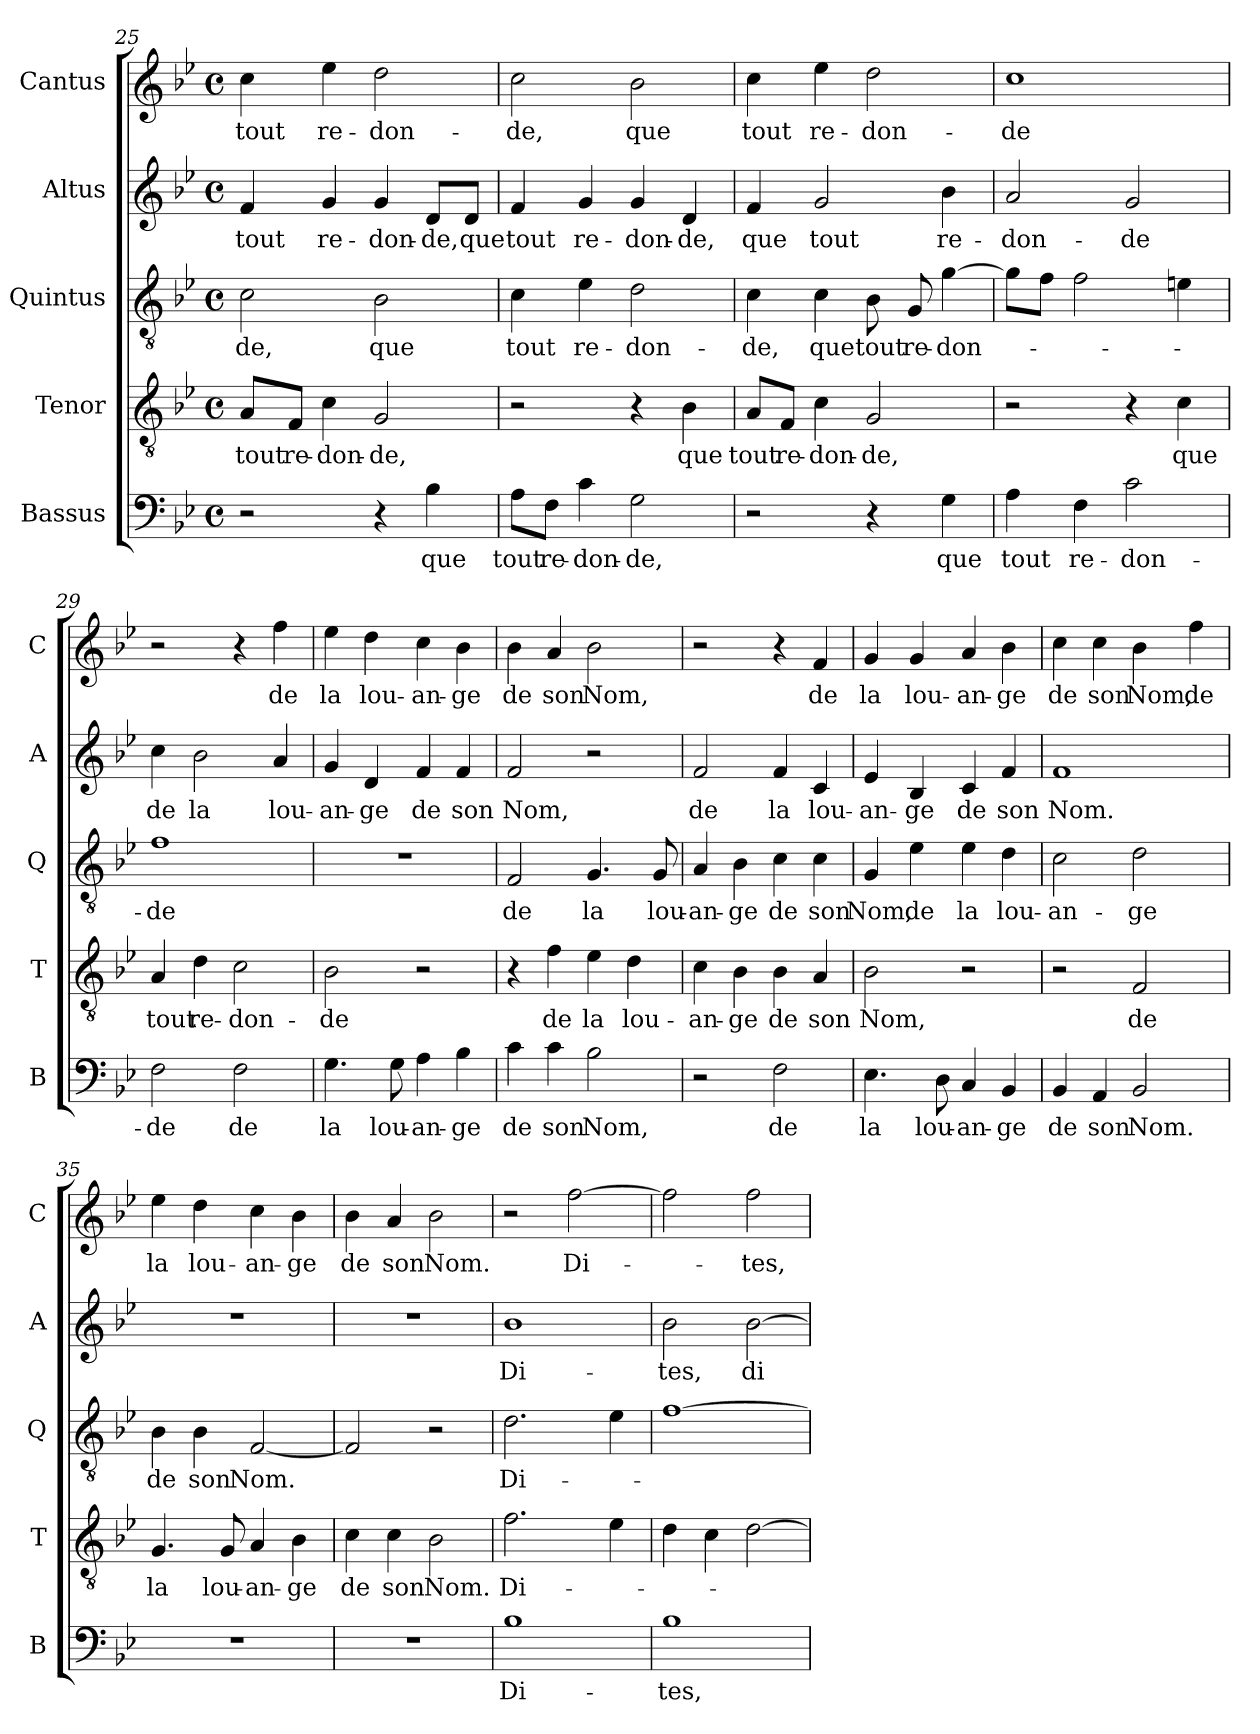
**kern	**text	**kern	**text	**kern	**text	**kern	**text	**kern	**text
*part5	*part5	*part4	*part4	*part3	*part3	*part2	*part2	*part1	*part1
*staff5	*staff5	*staff4	*staff4	*staff3	*staff3	*staff2	*staff2	*staff1	*staff1
*I"Bassus	*	*I"Tenor	*	*I"Quintus	*	*I"Altus	*	*I"Cantus	*
*I'B	*	*I'T	*	*I'Q	*	*I'A	*	*I'C	*
*clefF4	*	*clefGv2	*	*clefGv2	*	*clefG2	*	*clefG2	*
*k[b-e-]	*	*k[b-e-]	*	*k[b-e-]	*	*k[b-e-]	*	*k[b-e-]	*
*B-:	*	*B-:	*	*B-:	*	*B-:	*	*B-:	*
*M4/4	*	*M4/4	*	*M4/4	*	*M4/4	*	*M4/4	*
*met(c)	*	*met(c)	*	*met(c)	*	*met(c)	*	*met(c)	*
=25	=25	=25	=25	=25	=25	=25	=25	=25	=25
!	!	!	!LO:LY:b	!	!LO:LY:b	!	!LO:LY:b	!	!LO:LY:b
2r	.	8A/L	tout	2c\	-de,	4f/	tout	4cc\	tout
!	!	!	!LO:LY:b	!	!	!	!	!	!
.	.	8F/J	re-	.	.	.	.	.	.
!	!	!	!LO:LY:b	!	!	!	!LO:LY:b	!	!LO:LY:b
.	.	4c\	-don-	.	.	4g/	re-	4ee-\	re-
!	!	!	!LO:LY:b	!	!LO:LY:b	!	!LO:LY:b	!	!LO:LY:b
4r	.	2G/	-de,	2B-\	que	4g/	-don-	2dd\	-don-
!	!LO:LY:b	!	!	!	!	!	!LO:LY:b	!	!
4B-\	que	.	.	.	.	8d/L	-de,	.	.
!	!	!	!	!	!	!	!LO:LY:b	!	!
.	.	.	.	.	.	8d/J	que	.	.
=26	=26	=26	=26	=26	=26	=26	=26	=26	=26
!	!LO:LY:b	!	!	!	!LO:LY:b	!	!LO:LY:b	!	!LO:LY:b
8A\L	tout	2r	.	4c\	tout	4f/	tout	2cc\	-de,
!	!LO:LY:b	!	!	!	!	!	!	!	!
8F\J	re-	.	.	.	.	.	.	.	.
!	!LO:LY:b	!	!	!	!LO:LY:b	!	!LO:LY:b	!	!
4c\	-don-	.	.	4e-\	re-	4g/	re-	.	.
!	!LO:LY:b	!	!	!	!LO:LY:b	!	!LO:LY:b	!	!LO:LY:b
2G\	-de,	4r	.	2d\	-don-	4g/	-don-	2b-\	que
!	!	!	!LO:LY:b	!	!	!	!LO:LY:b	!	!
.	.	4B-\	que	.	.	4d/	-de,	.	.
=27	=27	=27	=27	=27	=27	=27	=27	=27	=27
!	!	!	!LO:LY:b	!	!LO:LY:b	!	!LO:LY:b	!	!LO:LY:b
2r	.	8A/L	tout	4c\	-de,	4f/	que	4cc\	tout
!	!	!	!LO:LY:b	!	!	!	!	!	!
.	.	8F/J	re-	.	.	.	.	.	.
!	!	!	!LO:LY:b	!	!LO:LY:b	!	!LO:LY:b	!	!LO:LY:b
.	.	4c\	-don-	4c\	que	2g/	tout	4ee-\	re-
!	!	!	!LO:LY:b	!	!LO:LY:b	!	!	!	!LO:LY:b
4r	.	2G/	-de,	8B-\	tout	.	.	2dd\	-don-
!	!	!	!	!	!LO:LY:b	!	!	!	!
.	.	.	.	8G/	re-	.	.	.	.
!	!LO:LY:b	!	!	!	!LO:LY:b	!	!LO:LY:b	!	!
4G\	que	.	.	[4g\	-don-	4b-\	re-	.	.
=28	=28	=28	=28	=28	=28	=28	=28	=28	=28
!	!LO:LY:b	!	!	!	!	!	!LO:LY:b	!	!LO:LY:b
4A\	tout	2r	.	8g\L]	.	2a/	-don-	1cc	-de
.	.	.	.	8f\J	.	.	.	.	.
!	!LO:LY:b	!	!	!	!	!	!	!	!
4F\	re-	.	.	2f\	.	.	.	.	.
!	!LO:LY:b	!	!	!	!	!	!LO:LY:b	!	!
2c\	-don-	4r	.	.	.	2g/	-de	.	.
!	!	!	!LO:LY:b	!	!	!	!	!	!
.	.	4c\	que	4en\	.	.	.	.	.
!!LO:PB:g=z
=29	=29	=29	=29	=29	=29	=29	=29	=29	=29
!	!LO:LY:b	!	!LO:LY:b	!	!LO:LY:b	!	!LO:LY:b	!	!
2F\	-de	4A/	tout	1f	-de	4cc\	de	2r	.
!	!	!	!LO:LY:b	!	!	!	!LO:LY:b	!	!
.	.	4d\	re-	.	.	2b-\	la	.	.
!	!LO:LY:b	!	!LO:LY:b	!	!	!	!	!	!
2F\	de	2c\	-don-	.	.	.	.	4r	.
!	!	!	!	!	!	!	!LO:LY:b	!	!LO:LY:b
.	.	.	.	.	.	4a/	lou-	4ff\	de
=30	=30	=30	=30	=30	=30	=30	=30	=30	=30
!	!LO:LY:b	!	!LO:LY:b	!	!	!	!LO:LY:b	!	!LO:LY:b
4.G\	la	2B-\	-de	1r	.	4g/	-an-	4ee-\	la
!	!	!	!	!	!	!	!LO:LY:b	!	!LO:LY:b
.	.	.	.	.	.	4d/	-ge	4dd\	lou-
!	!LO:LY:b	!	!	!	!	!	!	!	!
8G\	lou-	.	.	.	.	.	.	.	.
!	!LO:LY:b	!	!	!	!	!	!LO:LY:b	!	!LO:LY:b
4A\	-an-	2r	.	.	.	4f/	de	4cc\	-an-
!	!LO:LY:b	!	!	!	!	!	!LO:LY:b	!	!LO:LY:b
4B-\	-ge	.	.	.	.	4f/	son	4b-\	-ge
=31	=31	=31	=31	=31	=31	=31	=31	=31	=31
!	!LO:LY:b	!	!	!	!LO:LY:b	!	!LO:LY:b	!	!LO:LY:b
4c\	de	4r	.	2F/	de	2f/	Nom,	4b-\	de
!	!LO:LY:b	!	!LO:LY:b	!	!	!	!	!	!LO:LY:b
4c\	son	4f\	de	.	.	.	.	4a/	son
!	!LO:LY:b	!	!LO:LY:b	!	!LO:LY:b	!	!	!	!LO:LY:b
2B-\	Nom,	4e-\	la	4.G/	la	2r	.	2b-\	Nom,
!	!	!	!LO:LY:b	!	!	!	!	!	!
.	.	4d\	lou-	.	.	.	.	.	.
!	!	!	!	!	!LO:LY:b	!	!	!	!
.	.	.	.	8G/	lou-	.	.	.	.
=32	=32	=32	=32	=32	=32	=32	=32	=32	=32
!	!	!	!LO:LY:b	!	!LO:LY:b	!	!LO:LY:b	!	!
2r	.	4c\	-an-	4A/	-an-	2f/	de	2r	.
!	!	!	!LO:LY:b	!	!LO:LY:b	!	!	!	!
.	.	4B-\	-ge	4B-\	-ge	.	.	.	.
!	!LO:LY:b	!	!LO:LY:b	!	!LO:LY:b	!	!LO:LY:b	!	!
2F\	de	4B-\	de	4c\	de	4f/	la	4r	.
!	!	!	!LO:LY:b	!	!LO:LY:b	!	!LO:LY:b	!	!LO:LY:b
.	.	4A/	son	4c\	son	4c/	lou-	4f/	de
=33	=33	=33	=33	=33	=33	=33	=33	=33	=33
!	!LO:LY:b	!	!LO:LY:b	!	!LO:LY:b	!	!LO:LY:b	!	!LO:LY:b
4.E-\	la	2B-\	Nom,	4G/	Nom,	4e-/	-an-	4g/	la
!	!	!	!	!	!LO:LY:b	!	!LO:LY:b	!	!LO:LY:b
.	.	.	.	4e-\	de	4B-/	-ge	4g/	lou-
!	!LO:LY:b	!	!	!	!	!	!	!	!
8D\	lou-	.	.	.	.	.	.	.	.
!	!LO:LY:b	!	!	!	!LO:LY:b	!	!LO:LY:b	!	!LO:LY:b
4C/	-an-	2r	.	4e-\	la	4c/	de	4a/	-an-
!	!LO:LY:b	!	!	!	!LO:LY:b	!	!LO:LY:b	!	!LO:LY:b
4BB-/	-ge	.	.	4d\	lou-	4f/	son	4b-\	-ge
=34	=34	=34	=34	=34	=34	=34	=34	=34	=34
!	!LO:LY:b	!	!	!	!LO:LY:b	!	!LO:LY:b	!	!LO:LY:b
4BB-/	de	2r	.	2c\	-an-	1f	Nom.	4cc\	de
!	!LO:LY:b	!	!	!	!	!	!	!	!LO:LY:b
4AA/	son	.	.	.	.	.	.	4cc\	son
!	!LO:LY:b	!	!LO:LY:b	!	!LO:LY:b	!	!	!	!LO:LY:b
2BB-/	Nom.	2F/	de	2d\	-ge	.	.	4b-\	Nom,
!	!	!	!	!	!	!	!	!	!LO:LY:b
.	.	.	.	.	.	.	.	4ff\	de
!!LO:LB:g=z
=35	=35	=35	=35	=35	=35	=35	=35	=35	=35
!	!	!	!LO:LY:b	!	!LO:LY:b	!	!	!	!LO:LY:b
1r	.	4.G/	la	4B-\	de	1r	.	4ee-\	la
!	!	!	!	!	!LO:LY:b	!	!	!	!LO:LY:b
.	.	.	.	4B-\	son	.	.	4dd\	lou-
!	!	!	!LO:LY:b	!	!	!	!	!	!
.	.	8G/	lou-	.	.	.	.	.	.
!	!	!	!LO:LY:b	!	!LO:LY:b	!	!	!	!LO:LY:b
.	.	4A/	-an-	[2F/	Nom.	.	.	4cc\	-an-
!	!	!	!LO:LY:b	!	!	!	!	!	!LO:LY:b
.	.	4B-\	-ge	.	.	.	.	4b-\	-ge
=36	=36	=36	=36	=36	=36	=36	=36	=36	=36
!	!	!	!LO:LY:b	!	!	!	!	!	!LO:LY:b
1r	.	4c\	de	2F/]	.	1r	.	4b-\	de
!	!	!	!LO:LY:b	!	!	!	!	!	!LO:LY:b
.	.	4c\	son	.	.	.	.	4a/	son
!	!	!	!LO:LY:b	!	!	!	!	!	!LO:LY:b
.	.	2B-\	Nom.	2r	.	.	.	2b-\	Nom.
=37	=37	=37	=37	=37	=37	=37	=37	=37	=37
!	!LO:LY:b	!	!LO:LY:b	!	!LO:LY:b	!	!LO:LY:b	!	!
1B-	Di-	2.f\	Di-	2.d\	Di-	1b-	Di-	2r	.
!	!	!	!	!	!	!	!	!	!LO:LY:b
.	.	.	.	.	.	.	.	[2ff\	Di-
.	.	4e-\	.	4e-\	.	.	.	.	.
=38	=38	=38	=38	=38	=38	=38	=38	=38	=38
!	!LO:LY:b	!	!	!	!	!	!LO:LY:b	!	!
1B-	-tes,	4d\	.	[1f	.	2b-\	-tes,	2ff\]	.
.	.	4c\	.	.	.	.	.	.	.
!	!	!	!	!	!	!	!LO:LY:b	!	!LO:LY:b
.	.	[2d\	.	.	.	[2b-\	di-	2ff\	-tes,
=	=	=	=	=	=	=	=	=	=
*-	*-	*-	*-	*-	*-	*-	*-	*-	*-
